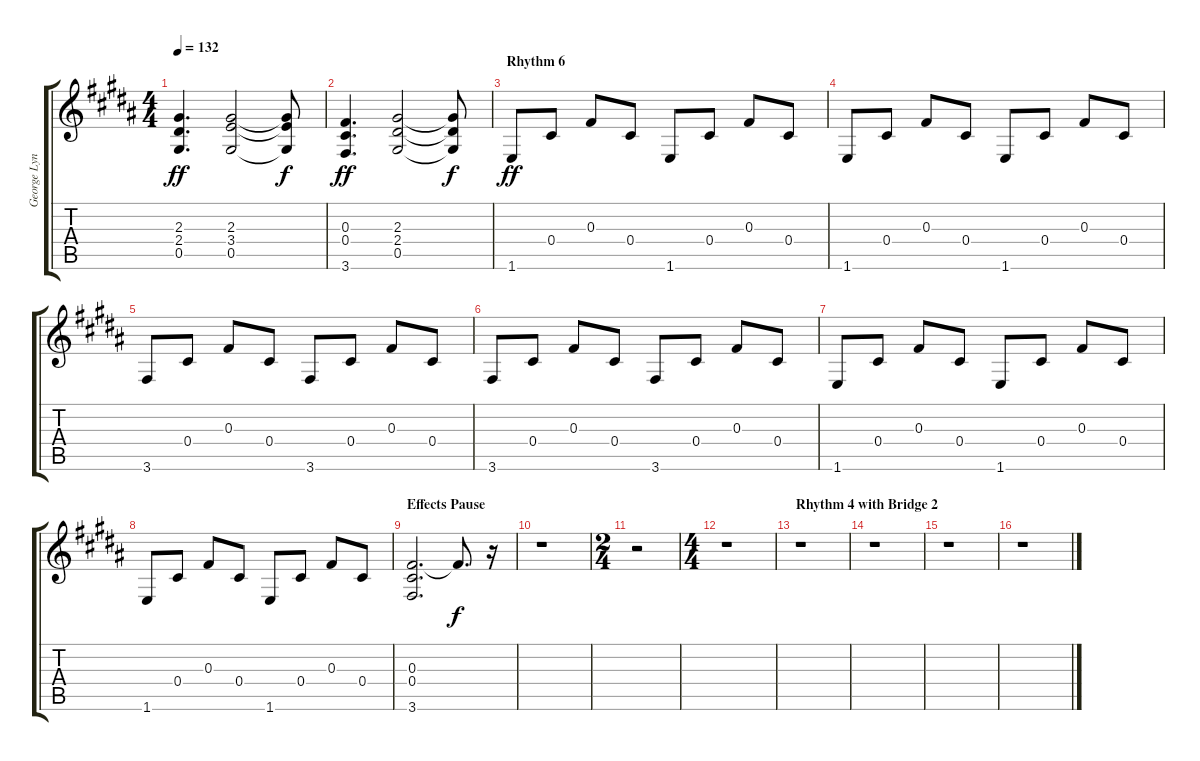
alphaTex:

\track ("George Lynch Acoustic" "George Lyn") {instrument acousticguitarsteel}
\staff {score tabs}
\tuning (Eb4 Bb3 Gb3 Db3 Ab2 Eb2) {hide}
\ts (4 4)
\tempo 132
\clef g2
\ks g#minor
(2.3 2.4 0.5).4{d dy ff} (2.3 3.4 0.5).2 (2.3{t} 3.4{t} 0.5{t}).8{dy f} |
(0.3 0.4 3.6).4{d dy ff} (2.3 2.4 0.5).2 (2.3{t} 2.4{t} 0.5{t}).8{dy f} |
\section ("" "Rhythm 6")
1.6.8{dy ff} 0.4.8 0.3.8 0.4.8 1.6.8 0.4.8 0.3.8 0.4.8 |
1.6.8 0.4.8 0.3.8 0.4.8 1.6.8 0.4.8 0.3.8 0.4.8 |
3.6.8 0.4.8 0.3.8 0.4.8 3.6.8 0.4.8 0.3.8 0.4.8 |
3.6.8 0.4.8 0.3.8 0.4.8 3.6.8 0.4.8 0.3.8 0.4.8 |
1.6.8 0.4.8 0.3.8 0.4.8 1.6.8 0.4.8 0.3.8 0.4.8 |
1.6.8 0.4.8 0.3.8 0.4.8 1.6.8 0.4.8 0.3.8 0.4.8 |
\section ("" "Effects Pause")
(0.3 0.4 3.6).2{d} 0.3{t}.8{d dy f} r.16 |
r.1 |
\ts (2 4)
r.2 |
\ts (4 4)
r.1 |
\section ("" "Rhythm 4 with Bridge 2")
r.1 |
r.1 |
r.1 |
r.1
